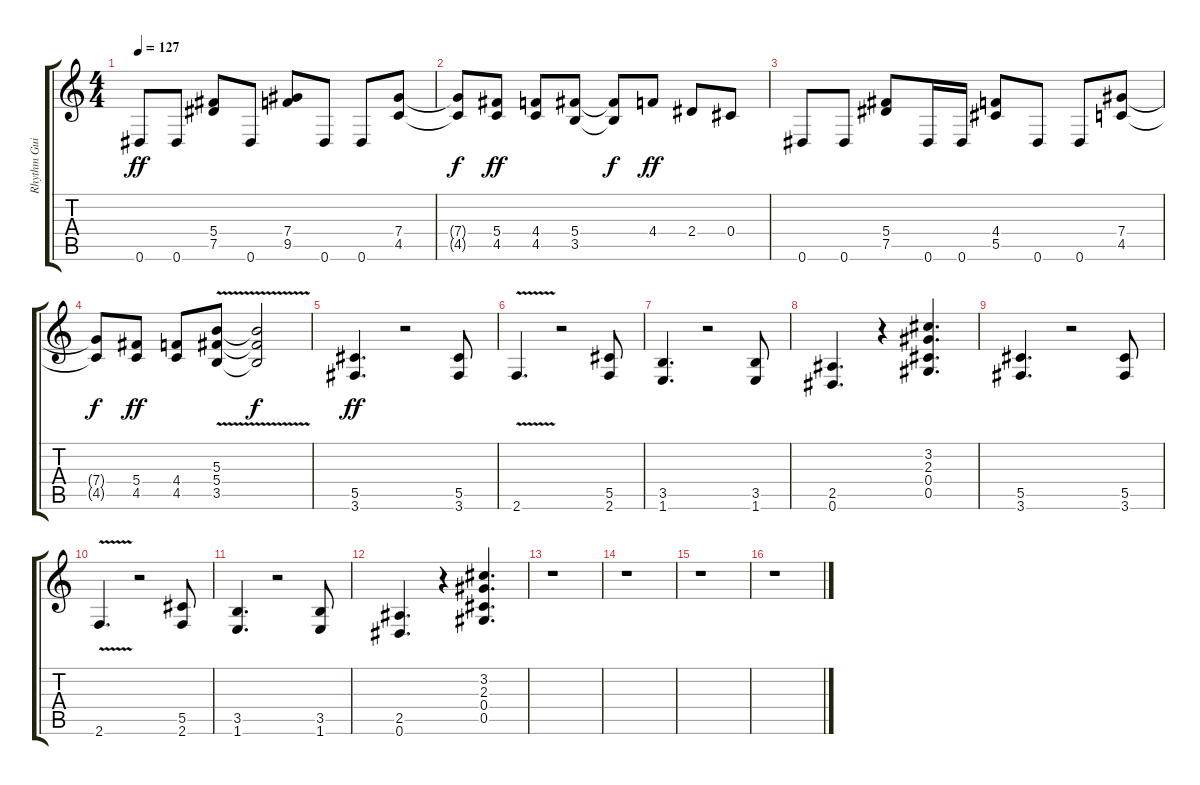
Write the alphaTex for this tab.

\track ("Rhythm Guitar" "Rhythm Gui") {instrument distortionguitar}
\staff {score tabs}
\tuning (Eb4 Bb3 Gb3 Db3 Ab2 Eb2) {hide}
\ts (4 4)
\tempo 127
\clef g2
\ks c
0.6.8{dy ff} 0.6.8 (5.4 7.5).8 0.6.8 (7.4 9.5).8 0.6.8 0.6.8 (7.4 4.5).8 |
(7.4{t} 4.5{t}).8{dy f} (5.4 4.5).8{dy ff} (4.4 4.5).8 (5.4 3.5).8 (5.4{t} 3.5{t}).8{dy f} 4.4.8{dy ff} 2.4.8 0.4.8 |
0.6.8 0.6.8 (5.4 7.5).8 0.6.16 0.6.16 (4.4 5.5).8 0.6.8 0.6.8 (7.4 4.5).8 |
(7.4{t} 4.5{t}).8{dy f} (5.4 4.5).8{dy ff} (4.4 4.5).8 (5.3{v} 5.4{v} 3.5{v}).8 (5.3{v t} 5.4{v t} 3.5{v t}).2{dy f} |
(5.5 3.6).4{d dy ff} r.2 (5.5 3.6).8 |
2.6{v}.4{d} r.2 (5.5 2.6).8 |
(3.5 1.6).4{d} r.2 (3.5 1.6).8 |
(2.5 0.6).4{d} r.4 (3.2 2.3 0.4 0.5).4{d} |
(5.5 3.6).4{d} r.2 (5.5 3.6).8 |
2.6{v}.4{d} r.2 (5.5 2.6).8 |
(3.5 1.6).4{d} r.2 (3.5 1.6).8 |
(2.5 0.6).4{d} r.4 (3.2 2.3 0.4 0.5).4{d} |
r.1 |
r.1 |
r.1 |
r.1
